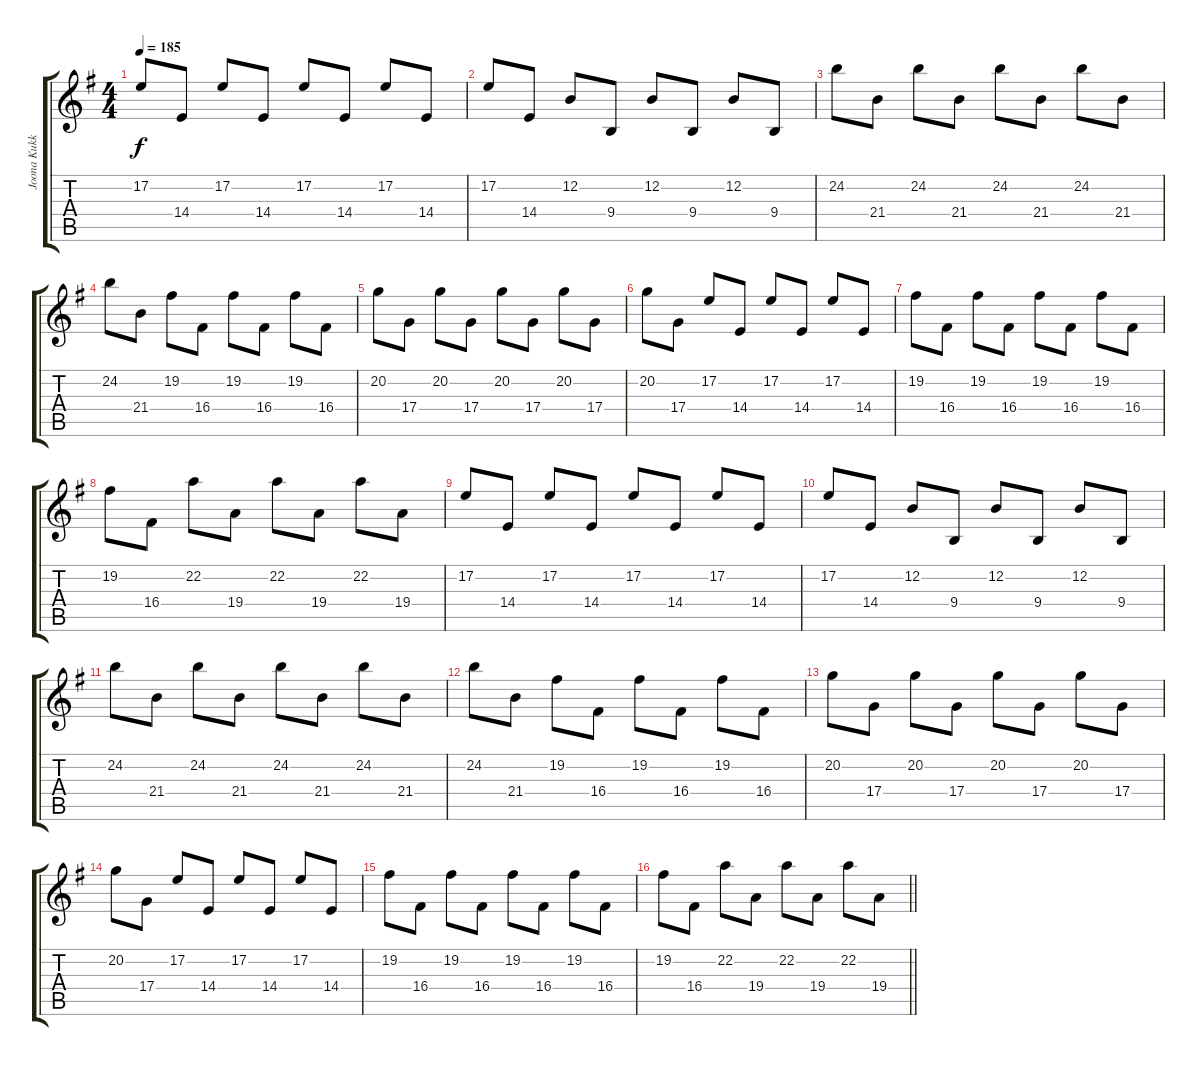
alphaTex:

\track ("Joona Kukkola (keyboard)" "Joona Kukk") {instrument lead2sawtooth}
\staff {score tabs}
\tuning (E4 B3 G3 D3 A2 E2) {hide}
\ts (4 4)
\tempo 185
\clef g2
\ks eminor
17.2.8{dy f} 14.4.8 17.2.8 14.4.8 17.2.8 14.4.8 17.2.8 14.4.8 |
17.2.8 14.4.8 12.2.8 9.4.8 12.2.8 9.4.8 12.2.8 9.4.8 |
24.2.8 21.4.8 24.2.8 21.4.8 24.2.8 21.4.8 24.2.8 21.4.8 |
24.2.8 21.4.8 19.2.8 16.4.8 19.2.8 16.4.8 19.2.8 16.4.8 |
20.2.8 17.4.8 20.2.8 17.4.8 20.2.8 17.4.8 20.2.8 17.4.8 |
20.2.8 17.4.8 17.2.8 14.4.8 17.2.8 14.4.8 17.2.8 14.4.8 |
19.2.8 16.4.8 19.2.8 16.4.8 19.2.8 16.4.8 19.2.8 16.4.8 |
19.2.8 16.4.8 22.2.8 19.4.8 22.2.8 19.4.8 22.2.8 19.4.8 |
17.2.8 14.4.8 17.2.8 14.4.8 17.2.8 14.4.8 17.2.8 14.4.8 |
17.2.8 14.4.8 12.2.8 9.4.8 12.2.8 9.4.8 12.2.8 9.4.8 |
24.2.8 21.4.8 24.2.8 21.4.8 24.2.8 21.4.8 24.2.8 21.4.8 |
24.2.8 21.4.8 19.2.8 16.4.8 19.2.8 16.4.8 19.2.8 16.4.8 |
20.2.8 17.4.8 20.2.8 17.4.8 20.2.8 17.4.8 20.2.8 17.4.8 |
20.2.8 17.4.8 17.2.8 14.4.8 17.2.8 14.4.8 17.2.8 14.4.8 |
19.2.8 16.4.8 19.2.8 16.4.8 19.2.8 16.4.8 19.2.8 16.4.8 |
\barLineRight lightlight
19.2.8 16.4.8 22.2.8 19.4.8 22.2.8 19.4.8 22.2.8 19.4.8
